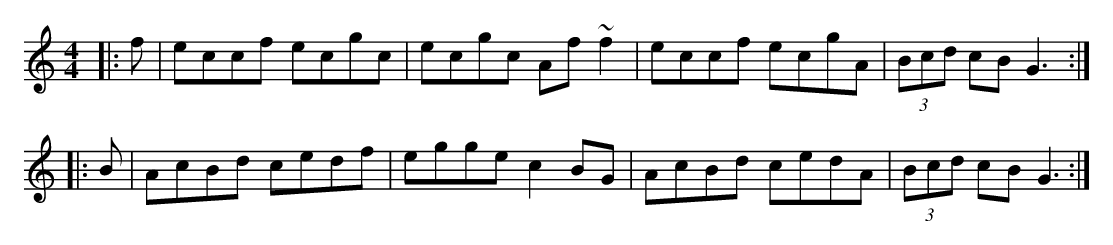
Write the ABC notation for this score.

X:1
M:4/4
K:C
|:f|eccf ecgc|ecgc Af~f2|eccf ecgA|(3Bcd cB G3:|
|:B|AcBd cedf|egge c2BG|AcBd cedA|(3Bcd cB G3:|
